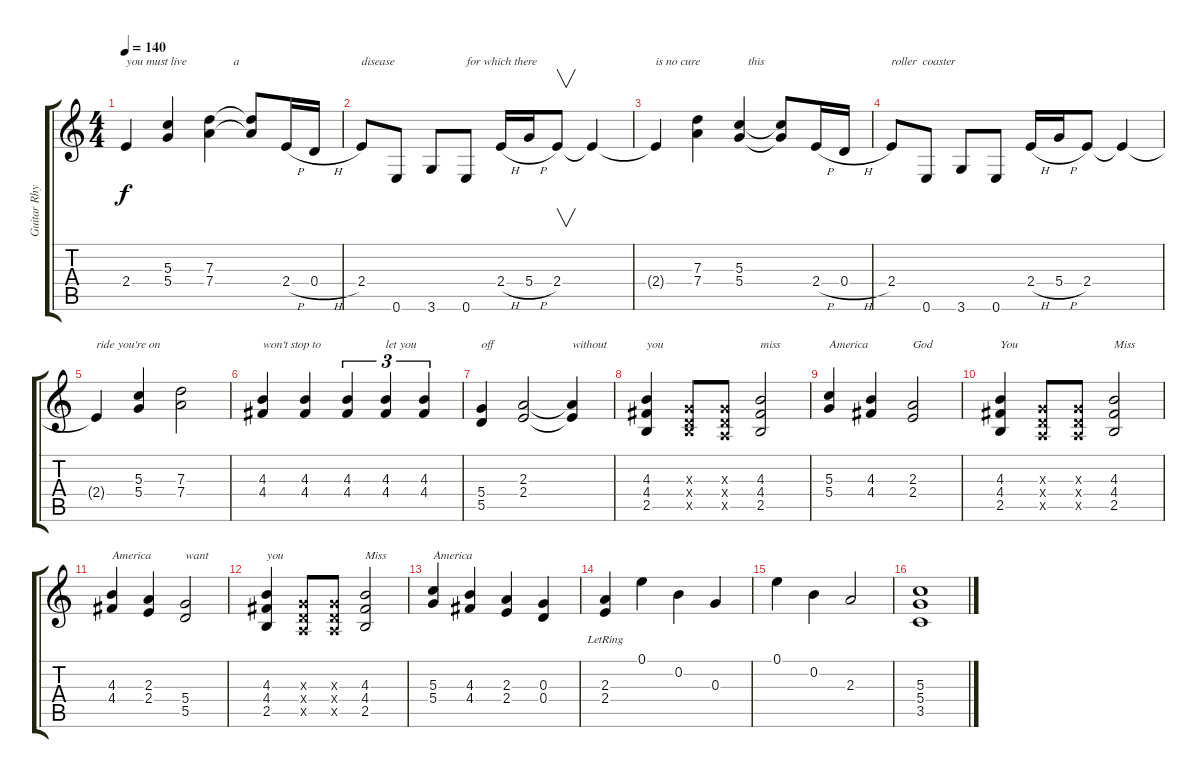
\track ("Guitar Rhythm" "Guitar Rhy") {instrument overdrivenguitar}
\staff {score tabs}
\tuning (E4 B3 G3 D3 A2 E2) {hide}
\ts (4 4)
\tempo 140
\clef g2
\ks c
2.4{t}.4{txt "you must live" dy f} (5.3 5.4).4 (7.3 7.4).4{txt "        a"} (7.3{t} 7.4{t}).8 2.4{h}.16 0.4{h}.16 |
2.4.8{txt "disease"} 0.6.8 3.6.8 0.6.8{txt "for which there"} 2.4{h}.16 5.4{h}.16 2.4.8{v} 2.4{t}.4 |
2.4{t}.4{txt "is no cure"} (7.3 7.4).4 (5.3 5.4).4{txt "   this"} (5.3{t} 5.4{t}).8 2.4{h}.16 0.4{h}.16 |
2.4.8{txt "roller  coaster"} 0.6.8 3.6.8 0.6.8 2.4{h}.16 5.4{h}.16 2.4.8 2.4{t}.4 |
2.4{t}.4{txt "ride you're on"} (5.3 5.4).4 (7.3 7.4).2 |
(4.3 4.4).4{txt "won't stop to "} (4.3 4.4).4 (4.3 4.4).4{tu (3 2)} (4.3 4.4).4{tu (3 2) txt "let you"} (4.3 4.4).4{tu (3 2)} |
(5.4 5.5).4{txt "off"} (2.3 2.4).2 (2.3{t} 2.4{t}).4{txt "without"} |
(4.3 4.4 2.5).4{txt "you"} (0.3{x} 0.4{x} 2.5{x}).8 (0.3{x} 0.4{x} 0.5{x}).8 (4.3 4.4 2.5).2{txt "miss"} |
(5.3 5.4).4{txt "America"} (4.3 4.4).4 (2.3 2.4).2{txt "God"} |
(4.3 4.4 2.5).4{txt "You"} (0.3{x} 0.4{x} 0.5{x}).8 (0.3{x} 0.4{x} 0.5{x}).8 (4.3 4.4 2.5).2{txt "Miss"} |
(4.3 4.4).4{txt "America"} (2.3 2.4).4 (5.4 5.5).2{txt "want"} |
(4.3 4.4 2.5).4{txt "you"} (0.3{x} 0.4{x} 0.5{x}).8 (0.3{x} 0.4{x} 0.5{x}).8 (4.3 4.4 2.5).2{txt "Miss"} |
(5.3 5.4).4{txt "America"} (4.3 4.4).4 (2.3 2.4).4 (0.3 0.4).4 |
(2.3{lr} 2.4{lr}).4 0.1.4 0.2.4 0.3.4 |
0.1.4 0.2.4 2.3.2 |
(5.3 5.4 3.5).1
